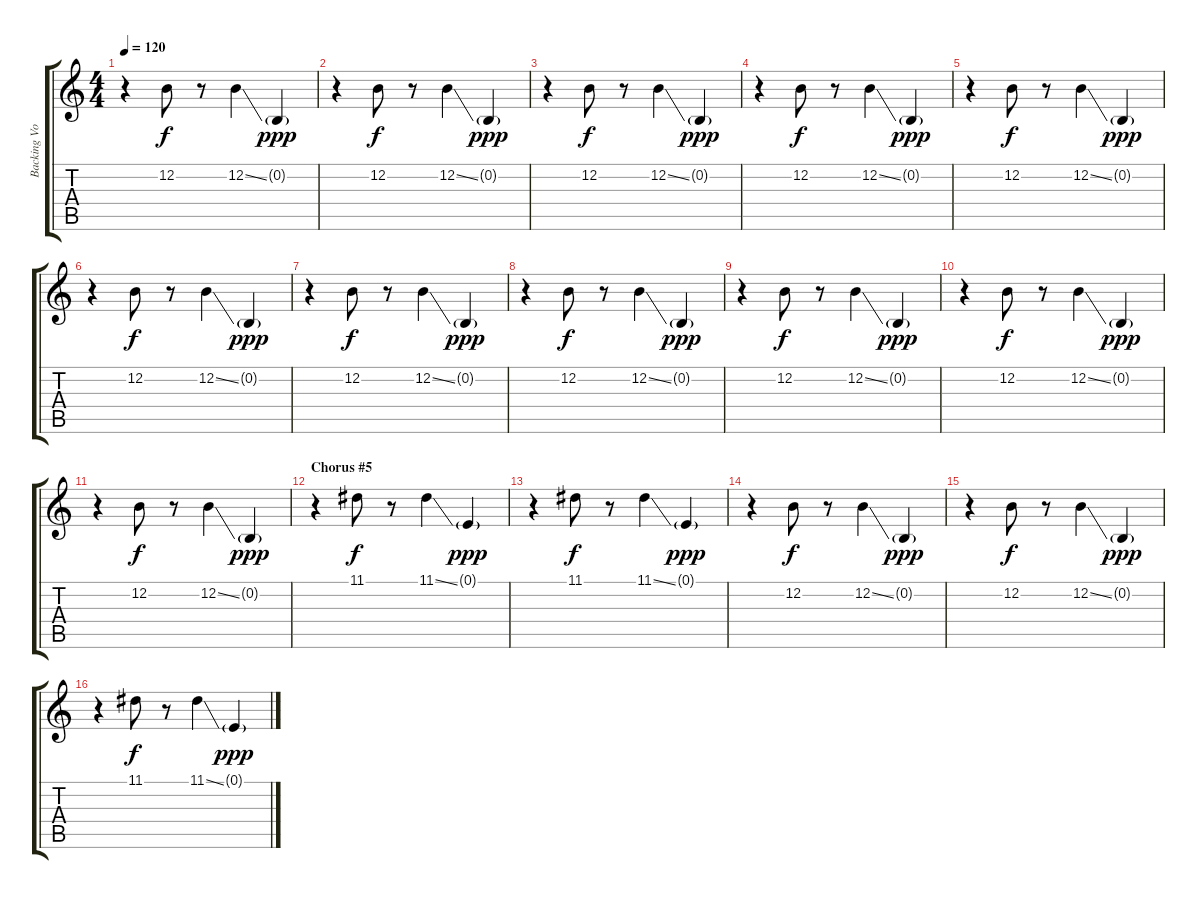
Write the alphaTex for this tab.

\track ("Backing Vocals" "Backing Vo") {instrument voiceoohs}
\staff {score tabs}
\tuning (E4 B3 G3 D3 A2 E2) {hide}
\ts (4 4)
\tempo 120
\clef g2
\ks c
r.4{dy ppp} 12.2.8{dy f} r.8 12.2{ss}.4 0.2{g}.4{dy ppp} |
r.4 12.2.8{dy f} r.8 12.2{ss}.4 0.2{g}.4{dy ppp} |
r.4 12.2.8{dy f} r.8 12.2{ss}.4 0.2{g}.4{dy ppp} |
r.4 12.2.8{dy f} r.8 12.2{ss}.4 0.2{g}.4{dy ppp} |
r.4 12.2.8{dy f} r.8 12.2{ss}.4 0.2{g}.4{dy ppp} |
r.4 12.2.8{dy f} r.8 12.2{ss}.4 0.2{g}.4{dy ppp} |
r.4 12.2.8{dy f} r.8 12.2{ss}.4 0.2{g}.4{dy ppp} |
r.4 12.2.8{dy f} r.8 12.2{ss}.4 0.2{g}.4{dy ppp} |
r.4 12.2.8{dy f} r.8 12.2{ss}.4 0.2{g}.4{dy ppp} |
r.4 12.2.8{dy f} r.8 12.2{ss}.4 0.2{g}.4{dy ppp} |
r.4 12.2.8{dy f} r.8 12.2{ss}.4 0.2{g}.4{dy ppp} |
\section ("" "Chorus #5")
r.4 11.1.8{dy f} r.8 11.1{ss}.4 0.1{g}.4{dy ppp} |
r.4 11.1.8{dy f} r.8 11.1{ss}.4 0.1{g}.4{dy ppp} |
r.4 12.2.8{dy f} r.8 12.2{ss}.4 0.2{g}.4{dy ppp} |
r.4 12.2.8{dy f} r.8 12.2{ss}.4 0.2{g}.4{dy ppp} |
r.4 11.1.8{dy f} r.8 11.1{ss}.4 0.1{g}.4{dy ppp}
